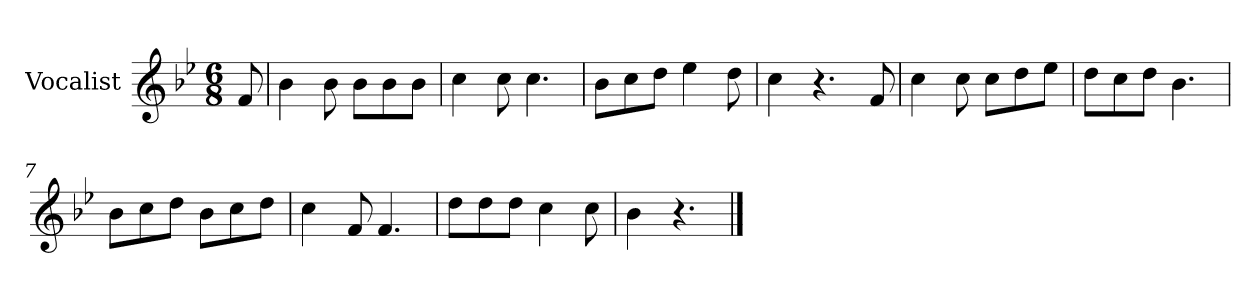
**kern
*part1
*staff1
*I"Vocalist
*k[b-e-]
*B-:
*M6/8
=
8f
=1
4b-
8b-
8b-L
8b-
8b-J
=2
4cc
8cc
4.cc
=3
8b-L
8cc
8ddJ
4ee-
8dd
=4
4cc
4.r
8f
=5
4cc
8cc
8ccL
8dd
8ee-J
=6
8ddL
8cc
8ddJ
4.b-
=7
8b-L
8cc
8ddJ
8b-L
8cc
8ddJ
=8
4cc
8f
4.f
=9
8ddL
8dd
8ddJ
4cc
8cc
=10
4b-
4.r
==
*-
